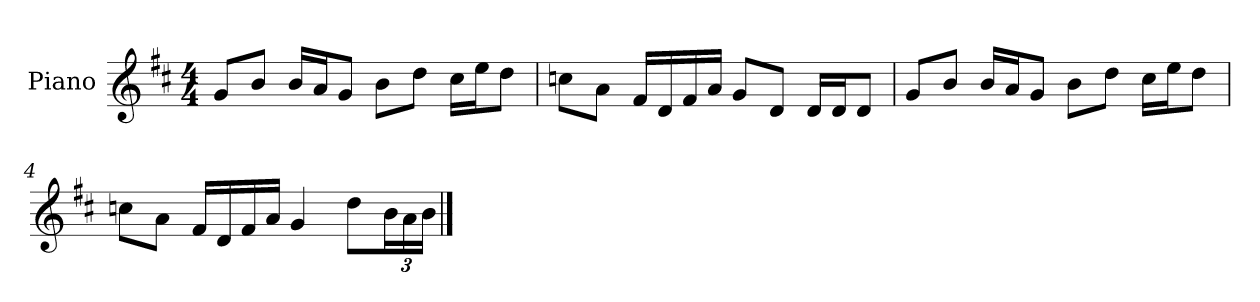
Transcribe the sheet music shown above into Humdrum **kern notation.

**kern
*part1
*staff1
*I"Piano
*I'P-no
*clefG2
*k[f#c#]
*M4/4
*MM90
=1
8g/L
8b/J
16b/LL
16a/J
8g/J
8b\L
8dd\J
16cc#\LL
16ee\J
8dd\J
=2
8ccn\L
8a\J
16f#/LL
16d/
16f#/
16a/JJ
8g/L
8d/J
16d/LL
16d/J
8d/J
=3
8g/L
8b/J
16b/LL
16a/J
8g/J
8b\L
8dd\J
16cc#\LL
16ee\J
8dd\J
!!LO:LB:g=z
=4
8ccn\L
8a\J
16f#/LL
16d/
16f#/
16a/JJ
4g/
8dd\L
*Xbrackettup
24b\L
24a\
24b\JJ
==
*-
